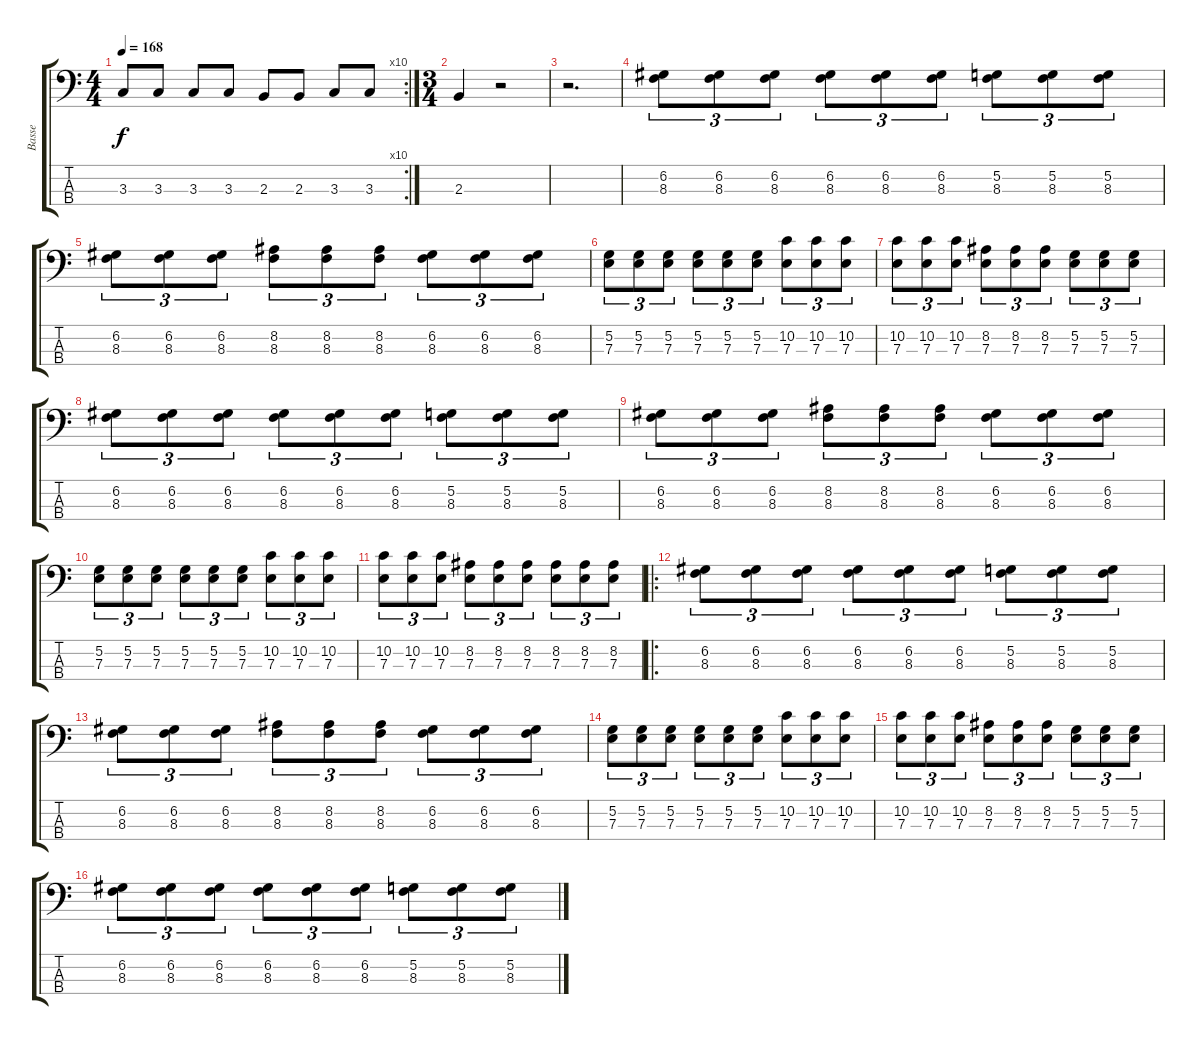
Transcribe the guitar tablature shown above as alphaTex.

\track ("Basse" "Basse") {instrument electricbassfinger}
\staff {score tabs}
\tuning (G2 D2 A1 E1) {hide}
\rc 10
\ts (4 4)
\tempo 168
\clef f4
\ks c
3.3.8{dy f} 3.3.8 3.3.8 3.3.8 2.3.8 2.3.8 3.3.8 3.3.8 |
\ts (3 4)
2.3.4 r.2 |
r.2{d} |
(6.2 8.3).8{tu (3 2)} (6.2 8.3).8{tu (3 2)} (6.2 8.3).8{tu (3 2)} (6.2 8.3).8{tu (3 2)} (6.2 8.3).8{tu (3 2)} (6.2 8.3).8{tu (3 2)} (5.2 8.3).8{tu (3 2)} (5.2 8.3).8{tu (3 2)} (5.2 8.3).8{tu (3 2)} |
(6.2 8.3).8{tu (3 2)} (6.2 8.3).8{tu (3 2)} (6.2 8.3).8{tu (3 2)} (8.2 8.3).8{tu (3 2)} (8.2 8.3).8{tu (3 2)} (8.2 8.3).8{tu (3 2)} (6.2 8.3).8{tu (3 2)} (6.2 8.3).8{tu (3 2)} (6.2 8.3).8{tu (3 2)} |
(5.2 7.3).8{tu (3 2)} (5.2 7.3).8{tu (3 2)} (5.2 7.3).8{tu (3 2)} (5.2 7.3).8{tu (3 2)} (5.2 7.3).8{tu (3 2)} (5.2 7.3).8{tu (3 2)} (10.2 7.3).8{tu (3 2)} (10.2 7.3).8{tu (3 2)} (10.2 7.3).8{tu (3 2)} |
(10.2 7.3).8{tu (3 2)} (10.2 7.3).8{tu (3 2)} (10.2 7.3).8{tu (3 2)} (8.2 7.3).8{tu (3 2)} (8.2 7.3).8{tu (3 2)} (8.2 7.3).8{tu (3 2)} (5.2 7.3).8{tu (3 2)} (5.2 7.3).8{tu (3 2)} (5.2 7.3).8{tu (3 2)} |
(6.2 8.3).8{tu (3 2)} (6.2 8.3).8{tu (3 2)} (6.2 8.3).8{tu (3 2)} (6.2 8.3).8{tu (3 2)} (6.2 8.3).8{tu (3 2)} (6.2 8.3).8{tu (3 2)} (5.2 8.3).8{tu (3 2)} (5.2 8.3).8{tu (3 2)} (5.2 8.3).8{tu (3 2)} |
(6.2 8.3).8{tu (3 2)} (6.2 8.3).8{tu (3 2)} (6.2 8.3).8{tu (3 2)} (8.2 8.3).8{tu (3 2)} (8.2 8.3).8{tu (3 2)} (8.2 8.3).8{tu (3 2)} (6.2 8.3).8{tu (3 2)} (6.2 8.3).8{tu (3 2)} (6.2 8.3).8{tu (3 2)} |
(5.2 7.3).8{tu (3 2)} (5.2 7.3).8{tu (3 2)} (5.2 7.3).8{tu (3 2)} (5.2 7.3).8{tu (3 2)} (5.2 7.3).8{tu (3 2)} (5.2 7.3).8{tu (3 2)} (10.2 7.3).8{tu (3 2)} (10.2 7.3).8{tu (3 2)} (10.2 7.3).8{tu (3 2)} |
(10.2 7.3).8{tu (3 2)} (10.2 7.3).8{tu (3 2)} (10.2 7.3).8{tu (3 2)} (8.2 7.3).8{tu (3 2)} (8.2 7.3).8{tu (3 2)} (8.2 7.3).8{tu (3 2)} (8.2 7.3).8{tu (3 2)} (8.2 7.3).8{tu (3 2)} (8.2 7.3).8{tu (3 2)} |
\ro
(6.2 8.3).8{tu (3 2)} (6.2 8.3).8{tu (3 2)} (6.2 8.3).8{tu (3 2)} (6.2 8.3).8{tu (3 2)} (6.2 8.3).8{tu (3 2)} (6.2 8.3).8{tu (3 2)} (5.2 8.3).8{tu (3 2)} (5.2 8.3).8{tu (3 2)} (5.2 8.3).8{tu (3 2)} |
(6.2 8.3).8{tu (3 2)} (6.2 8.3).8{tu (3 2)} (6.2 8.3).8{tu (3 2)} (8.2 8.3).8{tu (3 2)} (8.2 8.3).8{tu (3 2)} (8.2 8.3).8{tu (3 2)} (6.2 8.3).8{tu (3 2)} (6.2 8.3).8{tu (3 2)} (6.2 8.3).8{tu (3 2)} |
(5.2 7.3).8{tu (3 2)} (5.2 7.3).8{tu (3 2)} (5.2 7.3).8{tu (3 2)} (5.2 7.3).8{tu (3 2)} (5.2 7.3).8{tu (3 2)} (5.2 7.3).8{tu (3 2)} (10.2 7.3).8{tu (3 2)} (10.2 7.3).8{tu (3 2)} (10.2 7.3).8{tu (3 2)} |
(10.2 7.3).8{tu (3 2)} (10.2 7.3).8{tu (3 2)} (10.2 7.3).8{tu (3 2)} (8.2 7.3).8{tu (3 2)} (8.2 7.3).8{tu (3 2)} (8.2 7.3).8{tu (3 2)} (5.2 7.3).8{tu (3 2)} (5.2 7.3).8{tu (3 2)} (5.2 7.3).8{tu (3 2)} |
(6.2 8.3).8{tu (3 2)} (6.2 8.3).8{tu (3 2)} (6.2 8.3).8{tu (3 2)} (6.2 8.3).8{tu (3 2)} (6.2 8.3).8{tu (3 2)} (6.2 8.3).8{tu (3 2)} (5.2 8.3).8{tu (3 2)} (5.2 8.3).8{tu (3 2)} (5.2 8.3).8{tu (3 2)}
